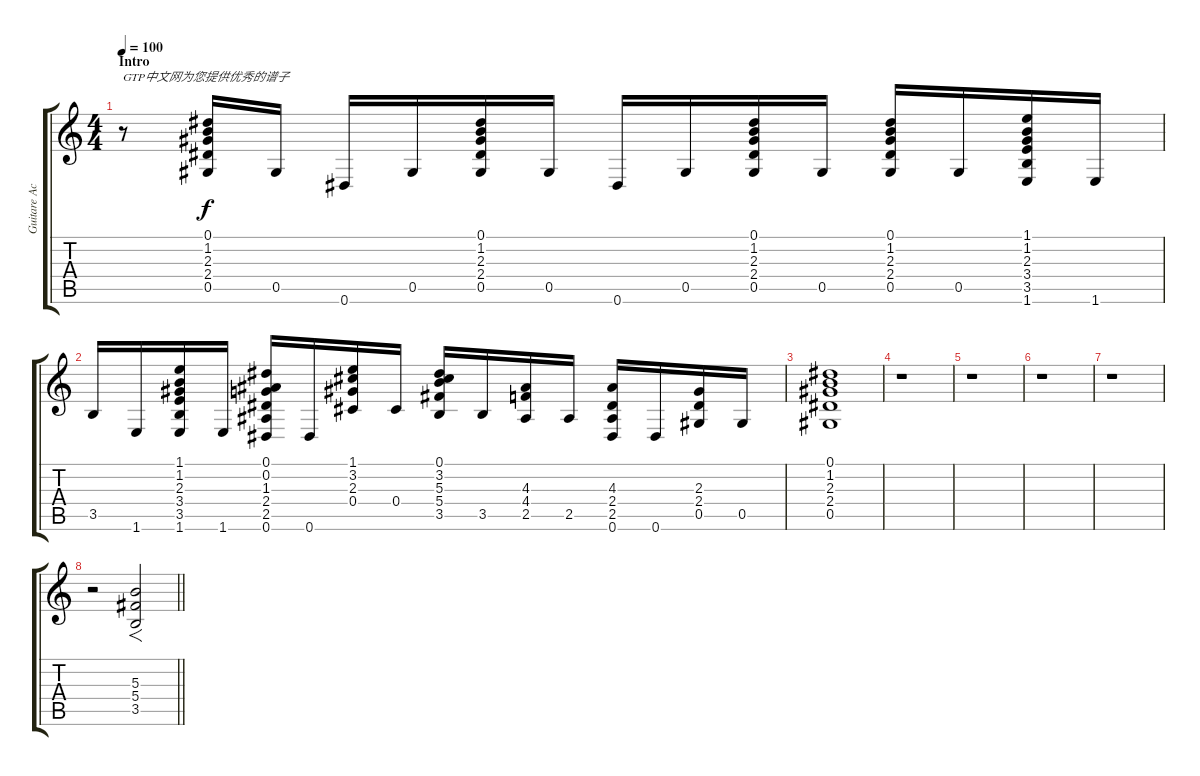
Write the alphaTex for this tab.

\track ("Guitare Accompagnement" "Guitare Ac") {instrument overdrivenguitar}
\staff {score tabs}
\tuning (Eb4 Bb3 Gb3 Db3 Ab2 Eb2) {hide}
\ts (4 4)
\section ("" "Intro")
\tempo 100
\clef g2
\ks c
r.8{txt "GTP中文网为您提供优秀的谱子" dy f instrument acousticguitarsteel} (0.1 1.2 2.3 2.4 0.5).16 0.5.16 0.6.16 0.5.16 (0.1 1.2 2.3 2.4 0.5).16 0.5.16 0.6.16 0.5.16 (0.1 1.2 2.3 2.4 0.5).16 0.5.16 (0.1 1.2 2.3 2.4 0.5).16 0.5.16 (1.1 1.2 2.3 3.4 3.5 1.6).16 1.6.16 |
3.5.16 1.6.16 (1.1 1.2 2.3 3.4 3.5 1.6).16 1.6.16 (0.1 0.2 1.3 2.4 2.5 0.6).16 0.6.16 (1.1 3.2 2.3 0.4).16 0.4.16 (0.1 3.2 5.3 5.4 3.5).16 3.5.16 (4.3 4.4 2.5).16 2.5.16 (4.3 2.4 2.5 0.6).16 0.6.16 (2.3 2.4 0.5).16 0.5.16 |
(0.1 1.2 2.3 2.4 0.5).1 |
r.1 |
r.1 |
r.1 |
r.1 |
\barLineRight lightlight
r.2{volume 16 instrument overdrivenguitar} (5.3 5.4 3.5).2{f}
